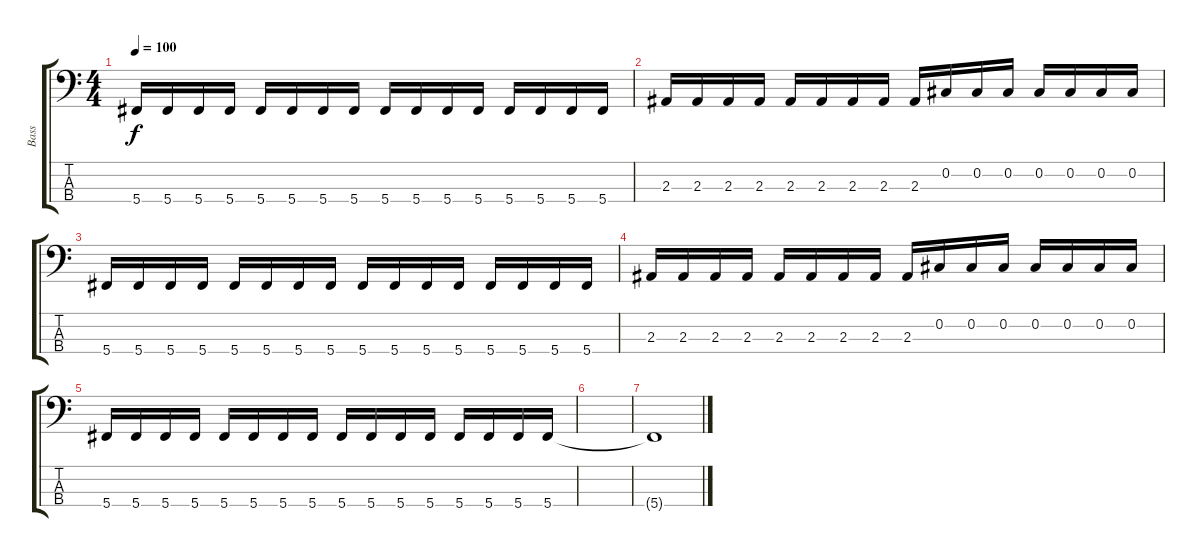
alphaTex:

\track ("Bass" "Bass") {instrument electricbassfinger}
\staff {score tabs}
\tuning (Gb2 Db2 Ab1 Db1) {hide}
\ts (4 4)
\tempo 100
\clef f4
\ks c
5.4.16{dy f} 5.4.16 5.4.16 5.4.16 5.4.16 5.4.16 5.4.16 5.4.16 5.4.16 5.4.16 5.4.16 5.4.16 5.4.16 5.4.16 5.4.16 5.4.16 |
2.3.16 2.3.16 2.3.16 2.3.16 2.3.16 2.3.16 2.3.16 2.3.16 2.3.16 0.2.16 0.2.16 0.2.16 0.2.16 0.2.16 0.2.16 0.2.16 |
5.4.16 5.4.16 5.4.16 5.4.16 5.4.16 5.4.16 5.4.16 5.4.16 5.4.16 5.4.16 5.4.16 5.4.16 5.4.16 5.4.16 5.4.16 5.4.16 |
2.3.16 2.3.16 2.3.16 2.3.16 2.3.16 2.3.16 2.3.16 2.3.16 2.3.16 0.2.16 0.2.16 0.2.16 0.2.16 0.2.16 0.2.16 0.2.16 |
5.4.16 5.4.16 5.4.16 5.4.16 5.4.16 5.4.16 5.4.16 5.4.16 5.4.16 5.4.16 5.4.16 5.4.16 5.4.16 5.4.16 5.4.16 5.4.16 |
|
5.4{t}.1
